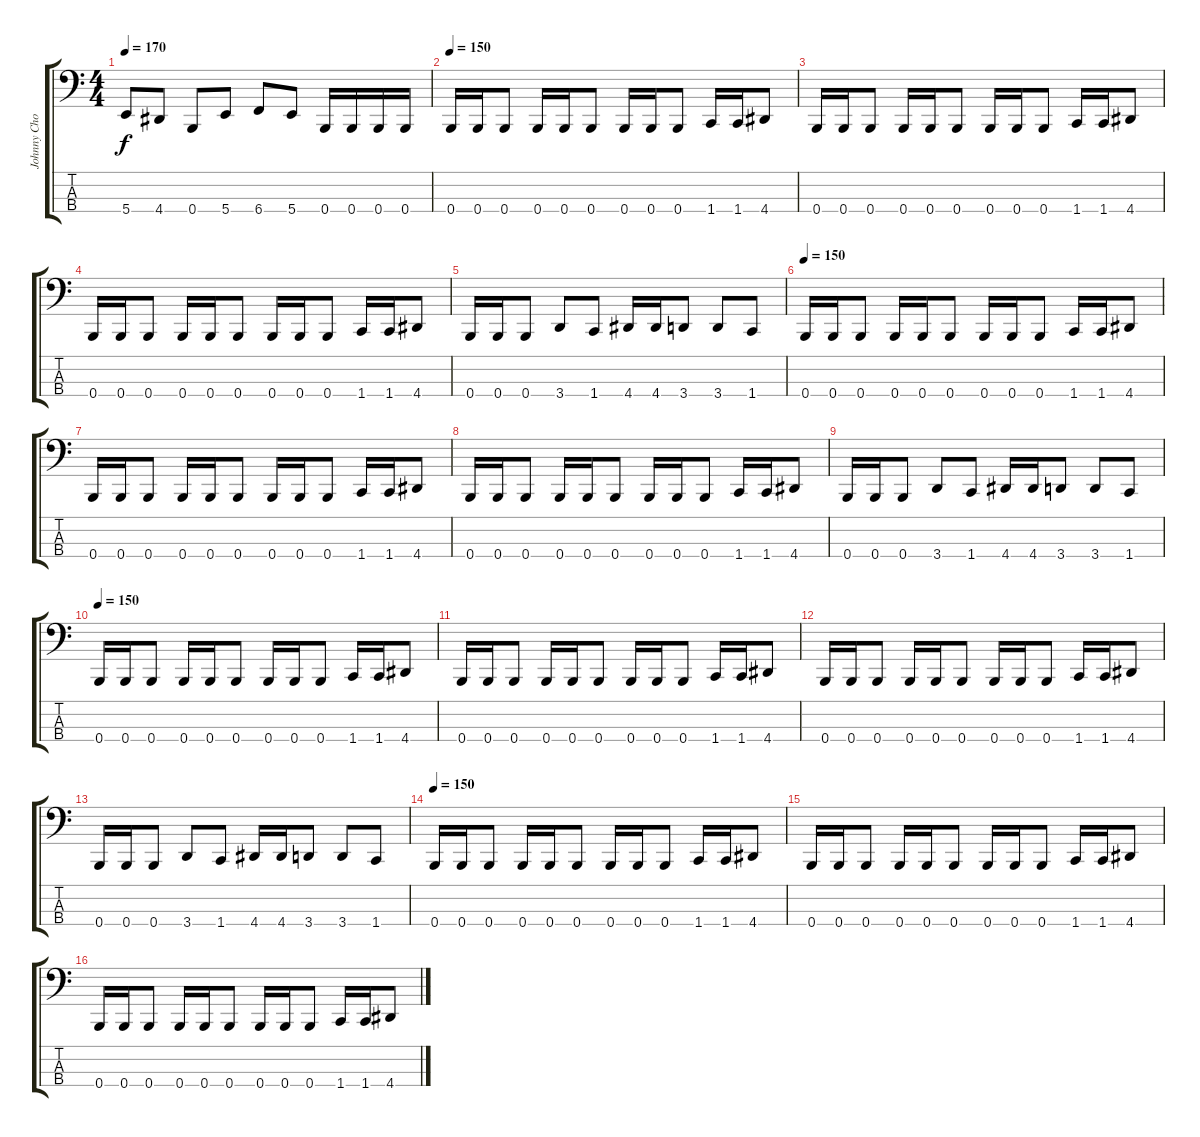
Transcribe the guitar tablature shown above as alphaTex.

\track ("Johnny Chow" "Johnny Cho") {instrument electricbasspick}
\staff {score tabs}
\tuning (E2 B1 Gb1 B0) {hide}
\ts (4 4)
\tempo 170
\clef f4
\ks c
5.4.8{dy f} 4.4.8 0.4.8 5.4.8 6.4.8 5.4.8 0.4.16 0.4.16 0.4.16 0.4.16 |
\tempo 150
0.4.16 0.4.16 0.4.8 0.4.16 0.4.16 0.4.8 0.4.16 0.4.16 0.4.8 1.4.16 1.4.16 4.4.8 |
0.4.16 0.4.16 0.4.8 0.4.16 0.4.16 0.4.8 0.4.16 0.4.16 0.4.8 1.4.16 1.4.16 4.4.8 |
0.4.16 0.4.16 0.4.8 0.4.16 0.4.16 0.4.8 0.4.16 0.4.16 0.4.8 1.4.16 1.4.16 4.4.8 |
0.4.16 0.4.16 0.4.8 3.4.8 1.4.8 4.4.16 4.4.16 3.4.8 3.4.8 1.4.8 |
\tempo 150
0.4.16 0.4.16 0.4.8 0.4.16 0.4.16 0.4.8 0.4.16 0.4.16 0.4.8 1.4.16 1.4.16 4.4.8 |
0.4.16 0.4.16 0.4.8 0.4.16 0.4.16 0.4.8 0.4.16 0.4.16 0.4.8 1.4.16 1.4.16 4.4.8 |
0.4.16 0.4.16 0.4.8 0.4.16 0.4.16 0.4.8 0.4.16 0.4.16 0.4.8 1.4.16 1.4.16 4.4.8 |
0.4.16 0.4.16 0.4.8 3.4.8 1.4.8 4.4.16 4.4.16 3.4.8 3.4.8 1.4.8 |
\tempo 150
0.4.16 0.4.16 0.4.8 0.4.16 0.4.16 0.4.8 0.4.16 0.4.16 0.4.8 1.4.16 1.4.16 4.4.8 |
0.4.16 0.4.16 0.4.8 0.4.16 0.4.16 0.4.8 0.4.16 0.4.16 0.4.8 1.4.16 1.4.16 4.4.8 |
0.4.16 0.4.16 0.4.8 0.4.16 0.4.16 0.4.8 0.4.16 0.4.16 0.4.8 1.4.16 1.4.16 4.4.8 |
0.4.16 0.4.16 0.4.8 3.4.8 1.4.8 4.4.16 4.4.16 3.4.8 3.4.8 1.4.8 |
\tempo 150
0.4.16 0.4.16 0.4.8 0.4.16 0.4.16 0.4.8 0.4.16 0.4.16 0.4.8 1.4.16 1.4.16 4.4.8 |
0.4.16 0.4.16 0.4.8 0.4.16 0.4.16 0.4.8 0.4.16 0.4.16 0.4.8 1.4.16 1.4.16 4.4.8 |
0.4.16 0.4.16 0.4.8 0.4.16 0.4.16 0.4.8 0.4.16 0.4.16 0.4.8 1.4.16 1.4.16 4.4.8
